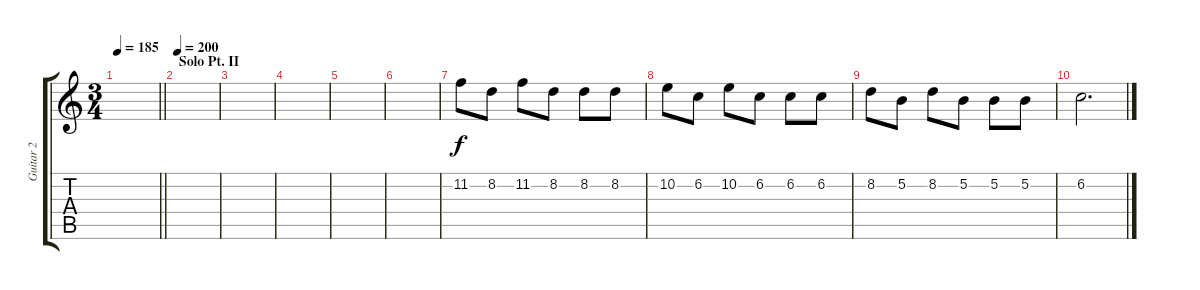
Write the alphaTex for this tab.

\track ("Guitar 2" "Guitar 2") {instrument distortionguitar}
\staff {score tabs}
\tuning (B3 Gb3 D3 A2 E2 B1) {hide}
\ts (3 4)
\tempo 185
\clef g2
\barLineRight lightlight
\ks c
|
\section ("" "Solo Pt. II")
\tempo 200
|
|
|
|
|
11.2.8{dy f} 8.2.8 11.2.8 8.2.8 8.2.8 8.2.8 |
10.2.8 6.2.8 10.2.8 6.2.8 6.2.8 6.2.8 |
8.2.8 5.2.8 8.2.8 5.2.8 5.2.8 5.2.8 |
6.2.2{d}
